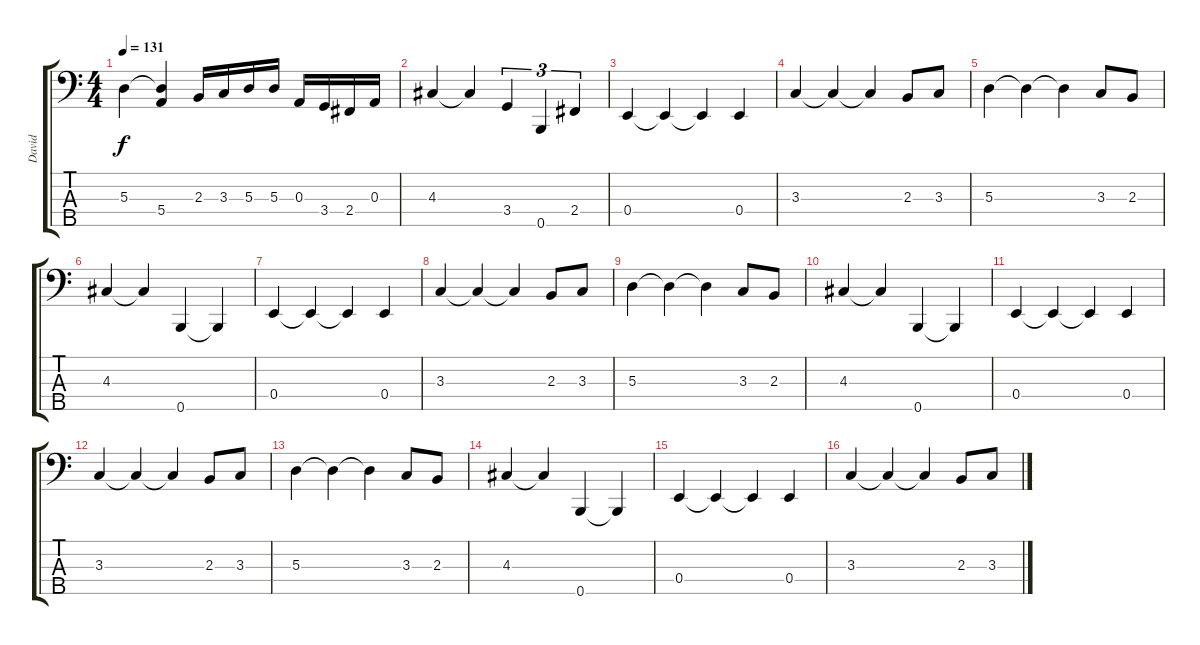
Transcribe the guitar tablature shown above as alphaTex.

\track ("David" "David") {instrument electricbasspick}
\staff {score tabs}
\tuning (G2 D2 A1 E1 B0) {hide}
\ts (4 4)
\tempo 131
\clef f4
\ks c
5.3.4{dy f} (5.3{t} 5.4).4 2.3.16 3.3.16 5.3.16 5.3.16 0.3.16 3.4.16 2.4.16 0.3.16 |
4.3.4 4.3{t}.4 3.4.4{tu (3 2)} 0.5.4{tu (3 2)} 2.4.4{tu (3 2)} |
0.4.4 0.4{t}.4 0.4{t}.4 0.4.4 |
3.3.4 3.3{t}.4 3.3{t}.4 2.3.8 3.3.8 |
5.3.4 5.3{t}.4 5.3{t}.4 3.3.8 2.3.8 |
4.3.4 4.3{t}.4 0.5.4 0.5{t}.4 |
0.4.4 0.4{t}.4 0.4{t}.4 0.4.4 |
3.3.4 3.3{t}.4 3.3{t}.4 2.3.8 3.3.8 |
5.3.4 5.3{t}.4 5.3{t}.4 3.3.8 2.3.8 |
4.3.4 4.3{t}.4 0.5.4 0.5{t}.4 |
0.4.4 0.4{t}.4 0.4{t}.4 0.4.4 |
3.3.4 3.3{t}.4 3.3{t}.4 2.3.8 3.3.8 |
5.3.4 5.3{t}.4 5.3{t}.4 3.3.8 2.3.8 |
4.3.4 4.3{t}.4 0.5.4 0.5{t}.4 |
0.4.4 0.4{t}.4 0.4{t}.4 0.4.4 |
3.3.4 3.3{t}.4 3.3{t}.4 2.3.8 3.3.8
